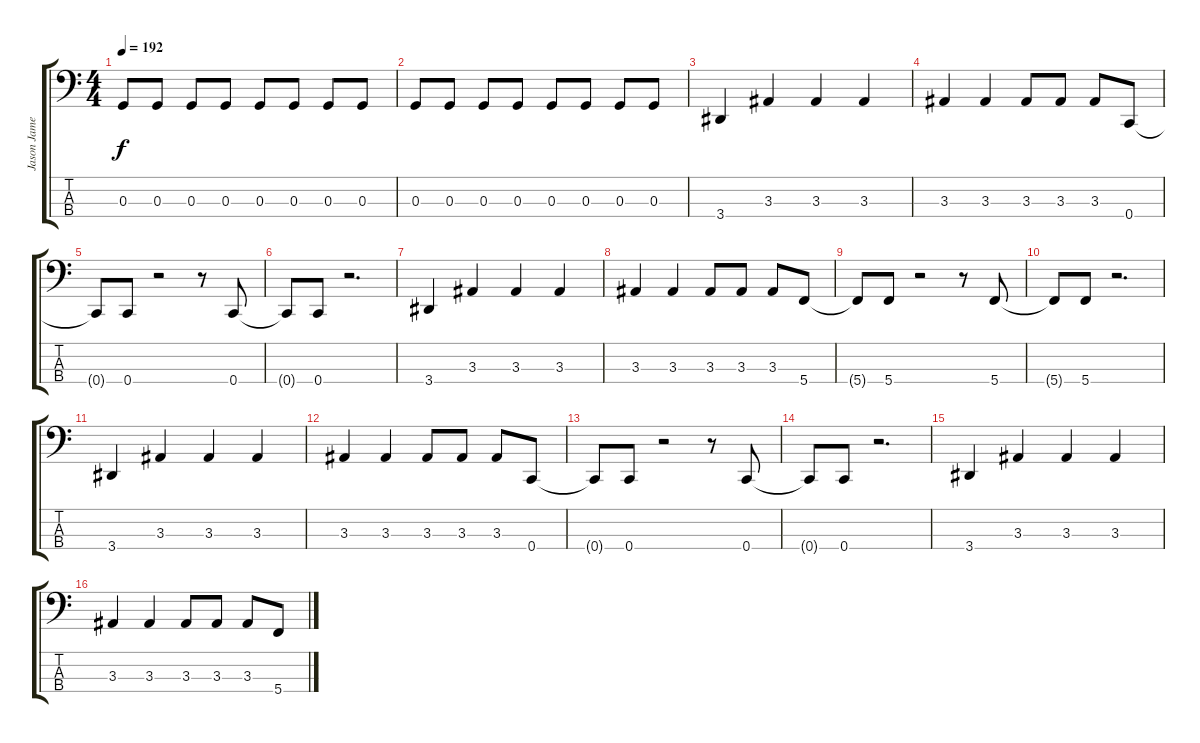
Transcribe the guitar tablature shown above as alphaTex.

\track ("Jason James" "Jason Jame") {instrument electricbassfinger}
\staff {score tabs}
\tuning (F2 C2 G1 C1) {hide}
\ts (4 4)
\tempo 192
\clef f4
\ks c
0.3.8{dy f} 0.3.8 0.3.8 0.3.8 0.3.8 0.3.8 0.3.8 0.3.8 |
0.3.8 0.3.8 0.3.8 0.3.8 0.3.8 0.3.8 0.3.8 0.3.8 |
3.4.4 3.3.4 3.3.4 3.3.4 |
3.3.4 3.3.4 3.3.8 3.3.8 3.3.8 0.4.8 |
0.4{t}.8 0.4.8 r.2 r.8 0.4.8 |
0.4{t}.8 0.4.8 r.2{d} |
3.4.4 3.3.4 3.3.4 3.3.4 |
3.3.4 3.3.4 3.3.8 3.3.8 3.3.8 5.4.8 |
5.4{t}.8 5.4.8 r.2 r.8 5.4.8 |
5.4{t}.8 5.4.8 r.2{d} |
3.4.4 3.3.4 3.3.4 3.3.4 |
3.3.4 3.3.4 3.3.8 3.3.8 3.3.8 0.4.8 |
0.4{t}.8 0.4.8 r.2 r.8 0.4.8 |
0.4{t}.8 0.4.8 r.2{d} |
3.4.4 3.3.4 3.3.4 3.3.4 |
3.3.4 3.3.4 3.3.8 3.3.8 3.3.8 5.4.8
